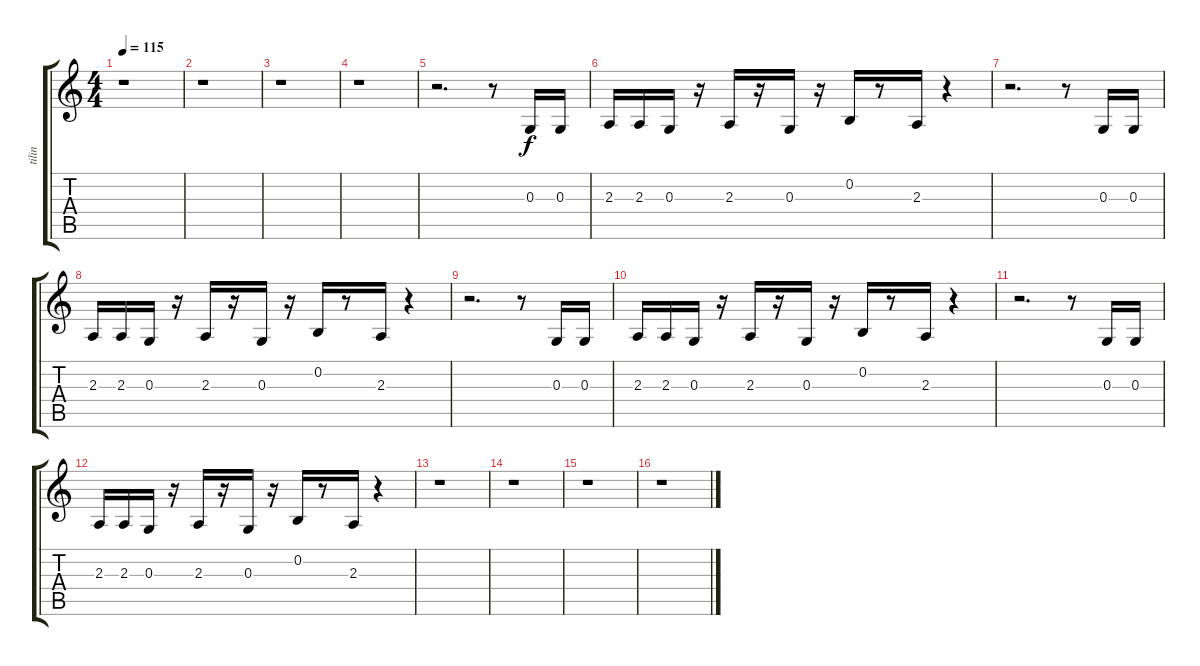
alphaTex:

\track ("tilin" "tilin") {instrument agogo}
\staff {score tabs}
\tuning (E4 B3 G3 D3 A2 E2) {hide}
\ts (4 4)
\tempo 115
\clef g2
\ks c
r.1{dy f} |
r.1 |
r.1 |
r.1 |
r.2{d} r.8 0.3.16 0.3.16 |
2.3.16 2.3.16 0.3.16 r.16 2.3.16 r.16 0.3.16 r.16 0.2.16 r.8 2.3.16 r.4 |
r.2{d} r.8 0.3.16 0.3.16 |
2.3.16 2.3.16 0.3.16 r.16 2.3.16 r.16 0.3.16 r.16 0.2.16 r.8 2.3.16 r.4 |
r.2{d} r.8 0.3.16 0.3.16 |
2.3.16 2.3.16 0.3.16 r.16 2.3.16 r.16 0.3.16 r.16 0.2.16 r.8 2.3.16 r.4 |
r.2{d} r.8 0.3.16 0.3.16 |
2.3.16 2.3.16 0.3.16 r.16 2.3.16 r.16 0.3.16 r.16 0.2.16 r.8 2.3.16 r.4 |
r.1 |
r.1 |
r.1 |
r.1
